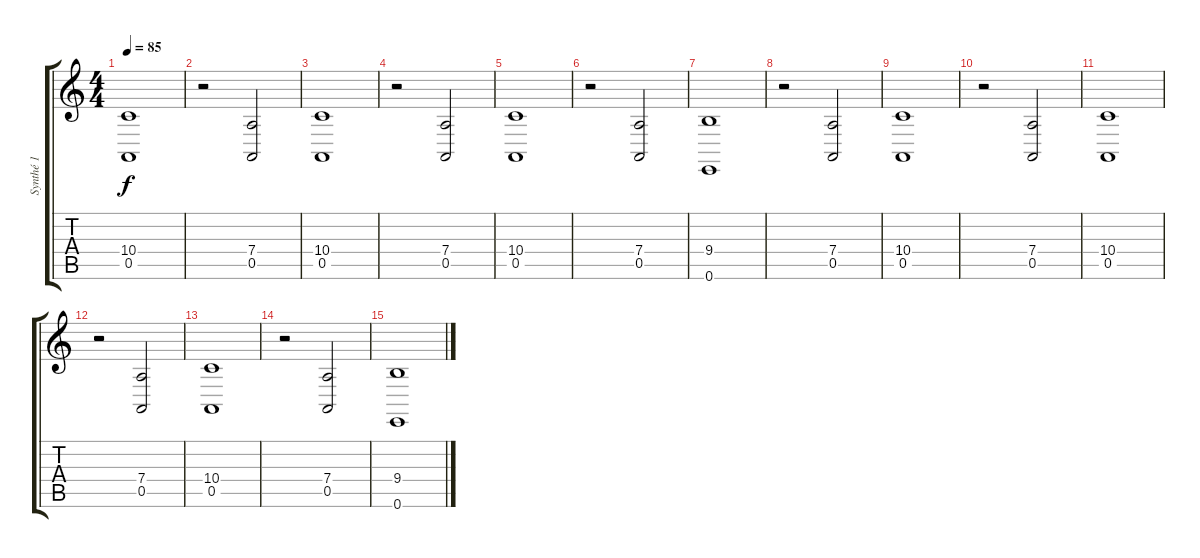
\track ("Synthé 1" "Synthé 1") {instrument trombone}
\staff {score tabs}
\tuning (E4 B3 G3 D3 A2 E2) {hide}
\ts (4 4)
\tempo 85
\clef g2
\ks c
(10.4 0.5).1{dy f} |
r.2 (7.4 0.5).2 |
(10.4 0.5).1 |
r.2 (7.4 0.5).2 |
(10.4 0.5).1 |
r.2 (7.4 0.5).2 |
(9.4 0.6).1 |
r.2 (7.4 0.5).2 |
(10.4 0.5).1 |
r.2 (7.4 0.5).2 |
(10.4 0.5).1 |
r.2 (7.4 0.5).2 |
(10.4 0.5).1 |
r.2 (7.4 0.5).2 |
(9.4 0.6).1
